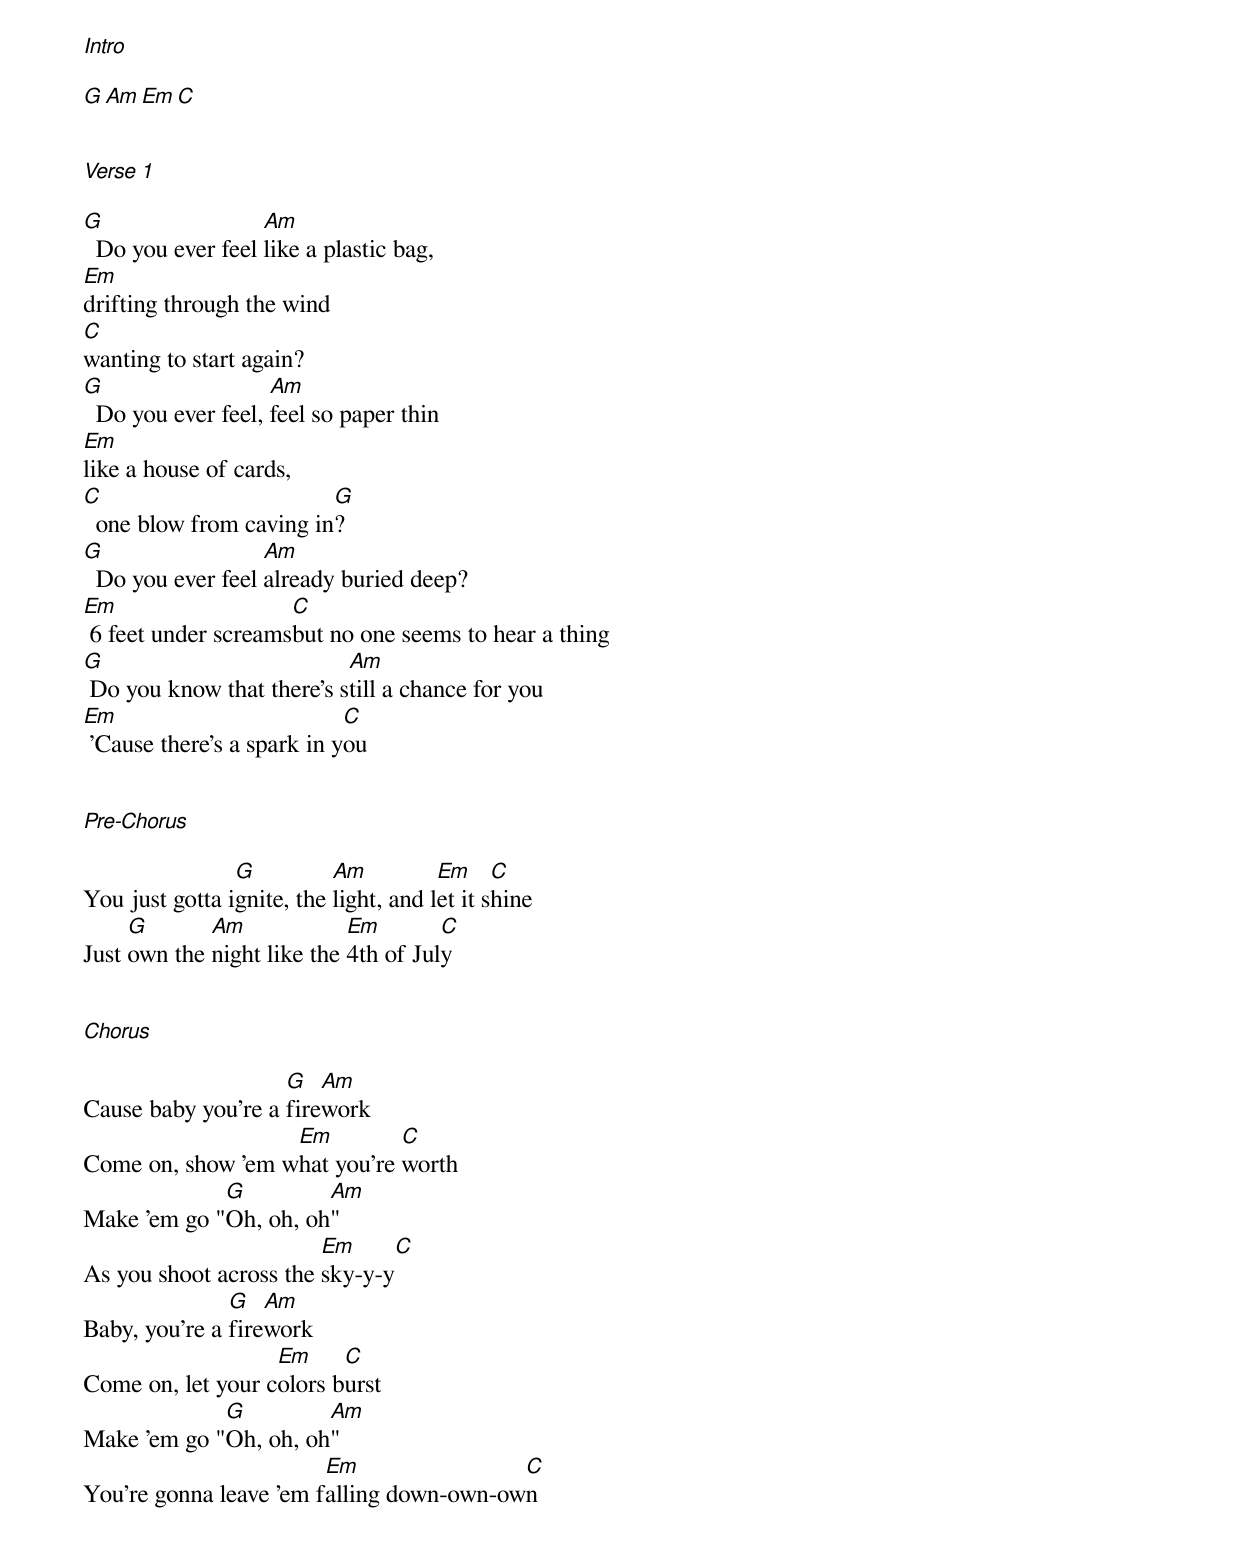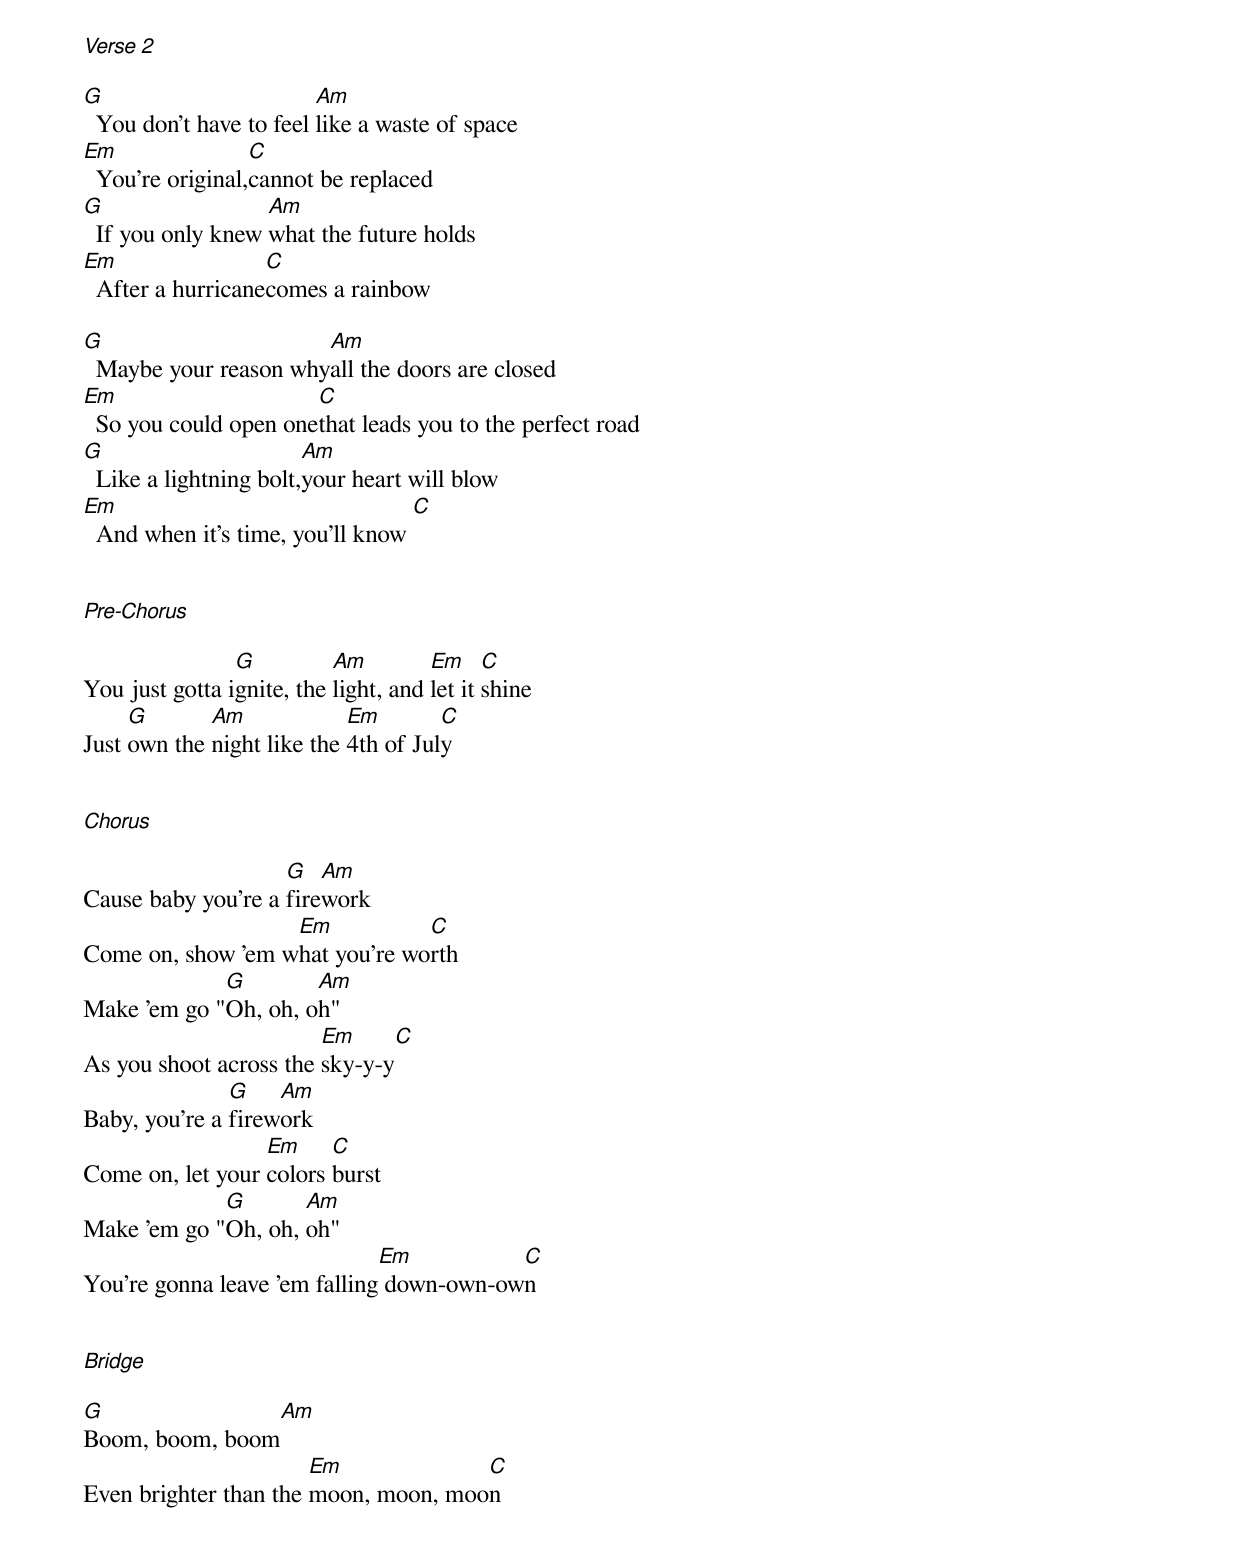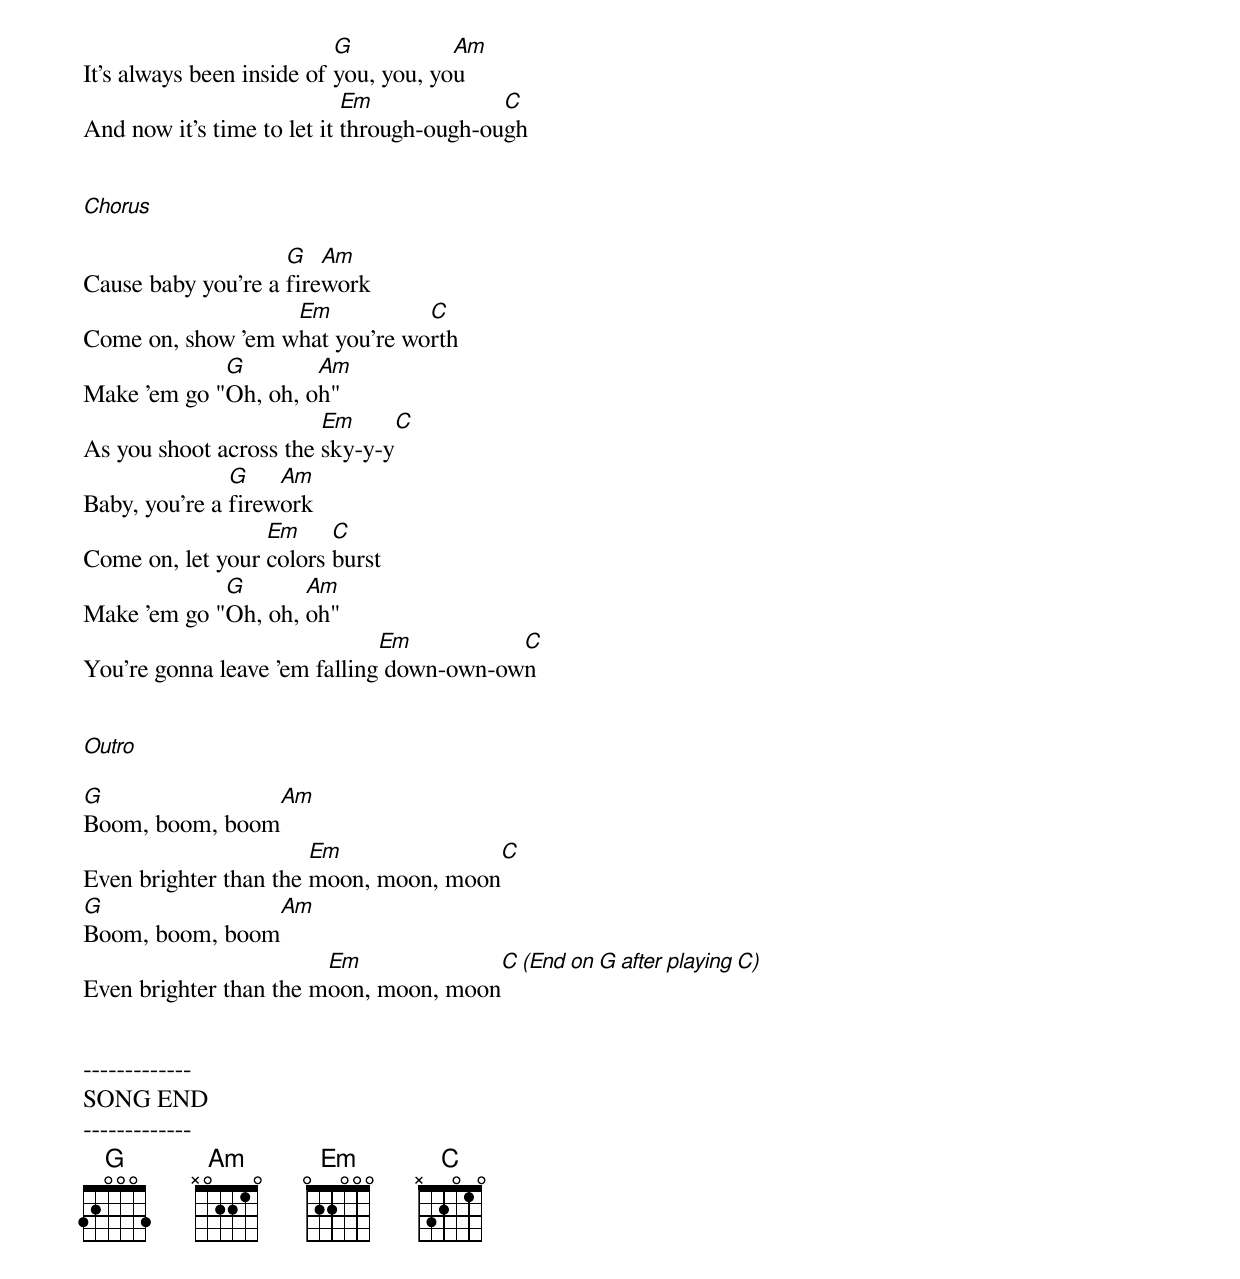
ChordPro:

[Intro]

[G][Am][Em][C]


[Verse 1]

[G]  Do you ever feel [Am]like a plastic bag,
[Em]drifting through the wind
[C]wanting to start again?
[G]  Do you ever feel, [Am]feel so paper thin
[Em]like a house of cards,
[C]  one blow from caving in[G]?
[G]  Do you ever feel [Am]already buried deep?
[Em] 6 feet under screams[C]but no one seems to hear a thing
[G] Do you know that there's s[Am]till a chance for you
[Em] 'Cause there's a spark in y[C]ou


[Pre-Chorus]

You just gotta i[G]gnite, the [Am]light, and l[Em]et it s[C]hine
Just [G]own the [Am]night like the [Em]4th of Jul[C]y


[Chorus]

Cause baby you're a [G]fire[Am]work
Come on, show 'em w[Em]hat you're [C]worth
Make 'em go "[G]Oh, oh, oh[Am]"
As you shoot across the [Em]sky-y-y[C]
Baby, you're a [G]fire[Am]work
Come on, let your c[Em]olors b[C]urst
Make 'em go "[G]Oh, oh, oh[Am]"
You're gonna leave 'em f[Em]alling down-own-ow[C]n


[Verse 2]

[G]  You don't have to feel [Am]like a waste of space
[Em]  You're original,[C]cannot be replaced
[G]  If you only knew [Am]what the future holds
[Em]  After a hurricane[C]comes a rainbow

[G]  Maybe your reason why[Am]all the doors are closed
[Em]  So you could open one[C]that leads you to the perfect road
[G]  Like a lightning bolt,[Am]your heart will blow
[Em]  And when it's time, you'll know [C]


[Pre-Chorus]

You just gotta i[G]gnite, the [Am]light, and [Em]let it [C]shine
Just [G]own the [Am]night like the [Em]4th of Jul[C]y


[Chorus]

Cause baby you're a [G]fire[Am]work
Come on, show 'em w[Em]hat you're wo[C]rth
Make 'em go "[G]Oh, oh, o[Am]h"
As you shoot across the [Em]sky-y-y[C]
Baby, you're a [G]firew[Am]ork
Come on, let your [Em]colors [C]burst
Make 'em go "[G]Oh, oh, [Am]oh"
You're gonna leave 'em falling[Em] down-own-ow[C]n


[Bridge]

[G]Boom, boom, boom[Am]
Even brighter than the [Em]moon, moon, moo[C]n
It's always been inside of [G]you, you, yo[Am]u
And now it's time to let it [Em]through-ough-ou[C]gh


[Chorus]

Cause baby you're a [G]fire[Am]work
Come on, show 'em w[Em]hat you're wo[C]rth
Make 'em go "[G]Oh, oh, o[Am]h"
As you shoot across the [Em]sky-y-y[C]
Baby, you're a [G]firew[Am]ork
Come on, let your [Em]colors [C]burst
Make 'em go "[G]Oh, oh, [Am]oh"
You're gonna leave 'em falling[Em] down-own-ow[C]n


[Outro]

[G]Boom, boom, boom[Am]
Even brighter than the [Em]moon, moon, moon[C]
[G]Boom, boom, boom[Am]
Even brighter than the m[Em]oon, moon, moon[C][(End][on][G][after][playing][C)]


-------------
SONG END
-------------
